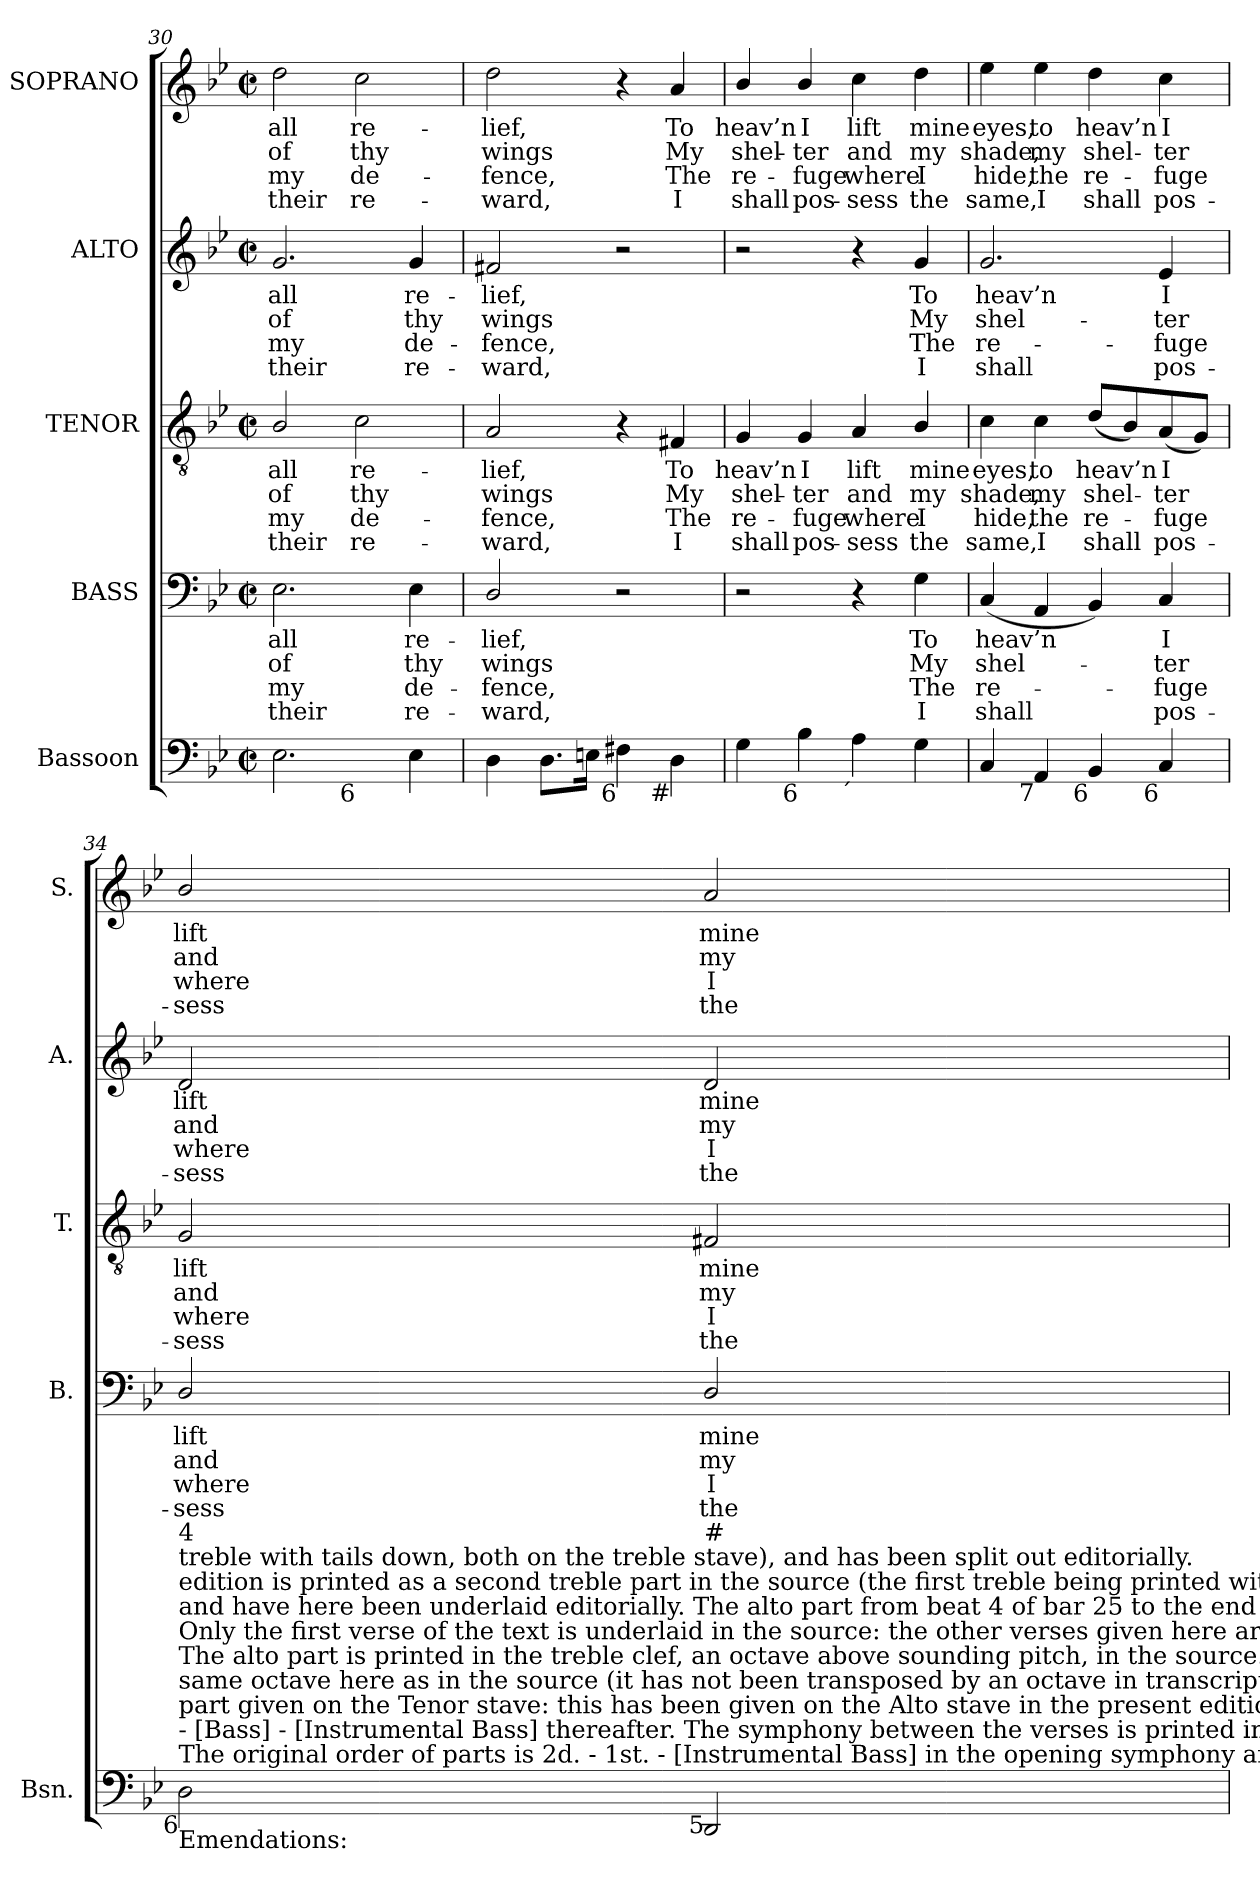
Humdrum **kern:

**kern	**kern	**text	**text	**text	**text	**kern	**text	**text	**text	**text	**kern	**text	**text	**text	**text	**kern	**text	**text	**text	**text
*part5	*part4	*part4	*part4	*part4	*part4	*part3	*part3	*part3	*part3	*part3	*part2	*part2	*part2	*part2	*part2	*part1	*part1	*part1	*part1	*part1
*staff5	*staff4	*staff4	*staff4	*staff4	*staff4	*staff3	*staff3	*staff3	*staff3	*staff3	*staff2	*staff2	*staff2	*staff2	*staff2	*staff1	*staff1	*staff1	*staff1	*staff1
*I"Bassoon	*I"BASS	*	*	*	*	*I"TENOR	*	*	*	*	*I"ALTO	*	*	*	*	*I"SOPRANO	*	*	*	*
*I'Bsn.	*I'B.	*	*	*	*	*I'T.	*	*	*	*	*I'A.	*	*	*	*	*I'S.	*	*	*	*
*clefF4	*clefF4	*	*	*	*	*clefGv2	*	*	*	*	*clefG2	*	*	*	*	*clefG2	*	*	*	*
*	*	*	*	*	*	*ITrd7c12	*	*	*	*	*	*	*	*	*	*	*	*	*	*
*k[b-e-]	*k[b-e-]	*	*	*	*	*k[b-e-]	*	*	*	*	*k[b-e-]	*	*	*	*	*k[b-e-]	*	*	*	*
*g:	*g:	*	*	*	*	*g:	*	*	*	*	*g:	*	*	*	*	*g:	*	*	*	*
*M2/2	*M2/2	*	*	*	*	*M2/2	*	*	*	*	*M2/2	*	*	*	*	*M2/2	*	*	*	*
*met(c|)	*met(c|)	*	*	*	*	*met(c|)	*	*	*	*	*met(c|)	*	*	*	*	*met(c|)	*	*	*	*
=30	=30	=30	=30	=30	=30	=30	=30	=30	=30	=30	=30	=30	=30	=30	=30	=30	=30	=30	=30	=30
!	!	!LO:LY:b:color=#000000	!LO:LY:b:color=#000000	!LO:LY:b:color=#000000	!LO:LY:b:color=#000000	!	!	!	!	!	!	!	!	!	!	!	!	!	!	!
!	!	!	!	!	!	!	!LO:LY:b:color=#000000	!LO:LY:b:color=#000000	!LO:LY:b:color=#000000	!LO:LY:b:color=#000000	!	!	!	!	!	!	!	!	!	!
!	!	!	!	!	!	!	!	!	!	!	!	!LO:LY:b:color=#000000	!LO:LY:b:color=#000000	!LO:LY:b:color=#000000	!LO:LY:b:color=#000000	!	!	!	!	!
!LO:TX:b:rj:t=7	!	!	!	!	!	!	!	!	!	!	!	!	!	!	!	!	!	!	!	!
!	!	!	!	!	!	!	!	!	!	!	!	!	!	!	!	!	!LO:LY:b:color=#000000	!LO:LY:b:color=#000000	!LO:LY:b:color=#000000	!LO:LY:b:color=#000000
*^	*	*	*	*	*	*	*	*	*	*	*	*	*	*	*	*	*	*	*	*
2.E-i\	2ryy	2.E-i\	all	of	my	their	2BB-i/	all	of	my	their	2.gi/	all	of	my	their	2ddi\	all	of	my	their
!	!	!	!	!	!	!	!	!LO:LY:b:color=#000000	!LO:LY:b:color=#000000	!LO:LY:b:color=#000000	!LO:LY:b:color=#000000	!	!	!	!	!	!	!	!	!	!
!	!LO:TX:b:rj:t=6	!	!	!	!	!	!	!	!	!	!	!	!	!	!	!	!	!	!	!	!
!	!	!	!	!	!	!	!	!	!	!	!	!	!	!	!	!	!	!LO:LY:b:color=#000000	!LO:LY:b:color=#000000	!LO:LY:b:color=#000000	!LO:LY:b:color=#000000
.	2ryy	.	.	.	.	.	2Ci\	re-	thy	de-	-re-	.	.	.	.	.	2cci\	re-	thy	de-	-re-
!	!	!	!LO:LY:b:color=#000000	!LO:LY:b:color=#000000	!LO:LY:b:color=#000000	!LO:LY:b:color=#000000	!	!	!	!	!	!	!	!	!	!	!	!	!	!	!
!	!	!	!	!	!	!	!	!	!	!	!	!	!LO:LY:b:color=#000000	!LO:LY:b:color=#000000	!LO:LY:b:color=#000000	!LO:LY:b:color=#000000	!	!	!	!	!
4E-i\	.	4E-i\	re-	thy	de-	-re-	.	.	.	.	.	4gi/	re-	thy	de-	-re-	.	.	.	.	.
*v	*v	*	*	*	*	*	*	*	*	*	*	*	*	*	*	*	*	*	*	*	*
=31	=31	=31	=31	=31	=31	=31	=31	=31	=31	=31	=31	=31	=31	=31	=31	=31	=31	=31	=31	=31
*^	*	*	*	*	*	*	*	*	*	*	*	*	*	*	*	*	*	*	*	*
!	!	!	!LO:LY:b:color=#000000	!LO:LY:b:color=#000000	!LO:LY:b:color=#000000	!LO:LY:b:color=#000000	!	!	!	!	!	!	!	!	!	!	!	!	!	!	!
*v	*v	*	*	*	*	*	*	*	*	*	*	*	*	*	*	*	*	*	*	*	*
*^	*	*	*	*	*	*	*	*	*	*	*	*	*	*	*	*	*	*	*	*
!	!	!	!	!	!	!	!	!LO:LY:b:color=#000000	!LO:LY:b:color=#000000	!LO:LY:b:color=#000000	!LO:LY:b:color=#000000	!	!	!	!	!	!	!	!	!	!
*v	*v	*	*	*	*	*	*	*	*	*	*	*	*	*	*	*	*	*	*	*	*
*^	*	*	*	*	*	*	*	*	*	*	*	*	*	*	*	*	*	*	*	*
!	!	!	!	!	!	!	!	!	!	!	!	!	!LO:LY:b:color=#000000	!LO:LY:b:color=#000000	!LO:LY:b:color=#000000	!LO:LY:b:color=#000000	!	!	!	!	!
*v	*v	*	*	*	*	*	*	*	*	*	*	*	*	*	*	*	*	*	*	*	*
*^	*	*	*	*	*	*	*	*	*	*	*	*	*	*	*	*	*	*	*	*
!LO:TX:b:rj:t=#	!	!	!	!	!	!	!	!	!	!	!	!	!	!	!	!	!	!	!	!	!
!	!	!	!	!	!	!	!	!	!	!	!	!	!	!	!	!	!	!LO:LY:b:color=#000000	!LO:LY:b:color=#000000	!LO:LY:b:color=#000000	!LO:LY:b:color=#000000
*v	*v	*	*	*	*	*	*	*	*	*	*	*	*	*	*	*	*	*	*	*	*
4Di\	2Di/	-lief,	wings	-fence,	ward,	2AAi/	-lief,	wings	-fence,	ward,	2f#Xi/	-lief,	wings	-fence,	ward,	2ddi\	-lief,	wings	-fence,	ward,
8.Di\L	.	.	.	.	.	.	.	.	.	.	.	.	.	.	.	.	.	.	.	.
16Eni\Jk	.	.	.	.	.	.	.	.	.	.	.	.	.	.	.	.	.	.	.	.
!LO:TX:b:rj:t=6	!	!	!	!	!	!	!	!	!	!	!	!	!	!	!	!	!	!	!	!
4F#Xi\	2r	.	.	.	.	4r	.	.	.	.	2r	.	.	.	.	4r	.	.	.	.
!	!	!	!	!	!	!	!LO:LY:b:color=#000000	!LO:LY:b:color=#000000	!LO:LY:b:color=#000000	!LO:LY:b:color=#000000	!	!	!	!	!	!	!	!	!	!
!LO:TX:b:rj:t=#	!	!	!	!	!	!	!	!	!	!	!	!	!	!	!	!	!	!	!	!
!	!	!	!	!	!	!	!	!	!	!	!	!	!	!	!	!	!LO:LY:b:color=#000000	!LO:LY:b:color=#000000	!LO:LY:b:color=#000000	!LO:LY:b:color=#000000
4Di\	.	.	.	.	.	4FF#Xi/	To	My	The	I	.	.	.	.	.	4ai/	To	My	The	I
=32	=32	=32	=32	=32	=32	=32	=32	=32	=32	=32	=32	=32	=32	=32	=32	=32	=32	=32	=32	=32
!	!	!	!	!	!	!	!LO:LY:b:color=#000000	!LO:LY:b:color=#000000	!LO:LY:b:color=#000000	!LO:LY:b:color=#000000	!	!	!	!	!	!	!	!	!	!
!	!	!	!	!	!	!	!	!	!	!	!	!	!	!	!	!	!LO:LY:b:color=#000000	!LO:LY:b:color=#000000	!LO:LY:b:color=#000000	!LO:LY:b:color=#000000
4Gi\	2r	.	.	.	.	4GGi/	heav’n	shel-	re-	-shall	2r	.	.	.	.	4b-i/	heav’n	shel-	re-	-shall
!	!	!	!	!	!	!	!LO:LY:b:color=#000000	!LO:LY:b:color=#000000	!LO:LY:b:color=#000000	!LO:LY:b:color=#000000	!	!	!	!	!	!	!	!	!	!
!LO:TX:b:rj:t=6	!	!	!	!	!	!	!	!	!	!	!	!	!	!	!	!	!	!	!	!
!	!	!	!	!	!	!	!	!	!	!	!	!	!	!	!	!	!LO:LY:b:color=#000000	!LO:LY:b:color=#000000	!LO:LY:b:color=#000000	!LO:LY:b:color=#000000
4B-i\	.	.	.	.	.	4GGi/	I	-ter	fuge	pos-	.	.	.	.	.	4b-i/	I	-ter	fuge	pos-
!	!	!	!	!	!	!	!LO:LY:b:color=#000000	!LO:LY:b:color=#000000	!LO:LY:b:color=#000000	!LO:LY:b:color=#000000	!	!	!	!	!	!	!	!	!	!
!LO:TX:b:rj:t=´	!	!	!	!	!	!	!	!	!	!	!	!	!	!	!	!	!	!	!	!
!	!	!	!	!	!	!	!	!	!	!	!	!	!	!	!	!	!LO:LY:b:color=#000000	!LO:LY:b:color=#000000	!LO:LY:b:color=#000000	!LO:LY:b:color=#000000
4Ai\	4r	.	.	.	.	4AAi/	lift	and	-where	sess	4r	.	.	.	.	4cci\	lift	and	-where	sess
!	!	!LO:LY:b:color=#000000	!LO:LY:b:color=#000000	!LO:LY:b:color=#000000	!LO:LY:b:color=#000000	!	!	!	!	!	!	!	!	!	!	!	!	!	!	!
!	!	!	!	!	!	!	!LO:LY:b:color=#000000	!LO:LY:b:color=#000000	!LO:LY:b:color=#000000	!LO:LY:b:color=#000000	!	!	!	!	!	!	!	!	!	!
!	!	!	!	!	!	!	!	!	!	!	!	!LO:LY:b:color=#000000	!LO:LY:b:color=#000000	!LO:LY:b:color=#000000	!LO:LY:b:color=#000000	!	!	!	!	!
!	!	!	!	!	!	!	!	!	!	!	!	!	!	!	!	!	!LO:LY:b:color=#000000	!LO:LY:b:color=#000000	!LO:LY:b:color=#000000	!LO:LY:b:color=#000000
4Gi\	4Gi\	To	My	The	I	4BB-i/	mine	my	I	the	4gi/	To	My	The	I	4ddi\	mine	my	I	the
=33	=33	=33	=33	=33	=33	=33	=33	=33	=33	=33	=33	=33	=33	=33	=33	=33	=33	=33	=33	=33
!	!	!LO:LY:b:color=#000000	!LO:LY:b:color=#000000	!LO:LY:b:color=#000000	!LO:LY:b:color=#000000	!	!	!	!	!	!	!	!	!	!	!	!	!	!	!
!	!	!	!	!	!	!	!LO:LY:b:color=#000000	!LO:LY:b:color=#000000	!LO:LY:b:color=#000000	!LO:LY:b:color=#000000	!	!	!	!	!	!	!	!	!	!
!	!	!	!	!	!	!	!	!	!	!	!	!LO:LY:b:color=#000000	!LO:LY:b:color=#000000	!LO:LY:b:color=#000000	!LO:LY:b:color=#000000	!	!	!	!	!
!	!	!	!	!	!	!	!	!	!	!	!	!	!	!	!	!	!LO:LY:b:color=#000000	!LO:LY:b:color=#000000	!LO:LY:b:color=#000000	!LO:LY:b:color=#000000
4Ci/	(4Ci/	heav’n	shel-	re-	-shall	4Ci\	eyes,	shade,	hide,	same,	2.gi/	heav’n	shel-	re-	-shall	4ee-i\	eyes,	shade,	hide,	same,
!	!	!	!	!	!	!	!LO:LY:b:color=#000000	!LO:LY:b:color=#000000	!LO:LY:b:color=#000000	!LO:LY:b:color=#000000	!	!	!	!	!	!	!	!	!	!
!LO:TX:b:rj:t=7	!	!	!	!	!	!	!	!	!	!	!	!	!	!	!	!	!	!	!	!
!	!	!	!	!	!	!	!	!	!	!	!	!	!	!	!	!	!LO:LY:b:color=#000000	!LO:LY:b:color=#000000	!LO:LY:b:color=#000000	!LO:LY:b:color=#000000
4AAi/	4AAi/	.	.	.	.	4Ci\	to	my	the	I	.	.	.	.	.	4ee-i\	to	my	the	I
!	!	!	!	!	!	!	!LO:LY:b:color=#000000	!LO:LY:b:color=#000000	!LO:LY:b:color=#000000	!LO:LY:b:color=#000000	!	!	!	!	!	!	!	!	!	!
!LO:TX:b:rj:t=6	!	!	!	!	!	!	!	!	!	!	!	!	!	!	!	!	!	!	!	!
!	!	!	!	!	!	!	!	!	!	!	!	!	!	!	!	!	!LO:LY:b:color=#000000	!LO:LY:b:color=#000000	!LO:LY:b:color=#000000	!LO:LY:b:color=#000000
4BB-i/	4BB-i/)	.	.	.	.	(8Di/L	heav’n	shel-	re-	-shall	.	.	.	.	.	4ddi\	heav’n	shel-	re-	-shall
.	.	.	.	.	.	8BB-i/)	.	.	.	.	.	.	.	.	.	.	.	.	.	.
!	!	!LO:LY:b:color=#000000	!LO:LY:b:color=#000000	!LO:LY:b:color=#000000	!LO:LY:b:color=#000000	!	!	!	!	!	!	!	!	!	!	!	!	!	!	!
!	!	!	!	!	!	!	!LO:LY:b:color=#000000	!LO:LY:b:color=#000000	!LO:LY:b:color=#000000	!LO:LY:b:color=#000000	!	!	!	!	!	!	!	!	!	!
!	!	!	!	!	!	!	!	!	!	!	!	!LO:LY:b:color=#000000	!LO:LY:b:color=#000000	!LO:LY:b:color=#000000	!LO:LY:b:color=#000000	!	!	!	!	!
!LO:TX:b:rj:t=6	!	!	!	!	!	!	!	!	!	!	!	!	!	!	!	!	!	!	!	!
!	!	!	!	!	!	!	!	!	!	!	!	!	!	!	!	!	!LO:LY:b:color=#000000	!LO:LY:b:color=#000000	!LO:LY:b:color=#000000	!LO:LY:b:color=#000000
4Ci/	4Ci/	I	-ter	fuge	pos-	(8AAi/	I	-ter	fuge	pos-	4e-i/	I	-ter	fuge	pos-	4cci\	I	-ter	fuge	pos-
.	.	.	.	.	.	8GGi/J)	.	.	.	.	.	.	.	.	.	.	.	.	.	.
!!LO:PB:g=z
=34	=34	=34	=34	=34	=34	=34	=34	=34	=34	=34	=34	=34	=34	=34	=34	=34	=34	=34	=34	=34
!	!	!LO:LY:b:color=#000000	!LO:LY:b:color=#000000	!LO:LY:b:color=#000000	!LO:LY:b:color=#000000	!	!	!	!	!	!	!	!	!	!	!	!	!	!	!
!	!	!	!	!	!	!	!LO:LY:b:color=#000000	!LO:LY:b:color=#000000	!LO:LY:b:color=#000000	!LO:LY:b:color=#000000	!	!	!	!	!	!	!	!	!	!
!	!	!	!	!	!	!	!	!	!	!	!	!LO:LY:b:color=#000000	!LO:LY:b:color=#000000	!LO:LY:b:color=#000000	!LO:LY:b:color=#000000	!	!	!	!	!
!LO:TX:b:t=Emendations&colon;	!	!	!	!	!	!	!	!	!	!	!	!	!	!	!	!	!	!	!	!
!LO:TX:t=The original order of parts is 2d. - 1st. - [Instrumental Bass] in the opening symphony and Tenor - [Alto] - Treble	!	!	!	!	!	!	!	!	!	!	!	!	!	!	!	!	!	!	!	!
!LO:TX:t=- [Bass] - [Instrumental Bass] thereafter. The symphony between the verses is printed in the source with the 2nd.	!	!	!	!	!	!	!	!	!	!	!	!	!	!	!	!	!	!	!	!
!LO:TX:t=part given on the Tenor stave&colon; this has been given on the Alto stave in the present edition, and is given at the	!	!	!	!	!	!	!	!	!	!	!	!	!	!	!	!	!	!	!	!
!LO:TX:t=same octave here as in the source (it has not been transposed by an octave in transcription).	!	!	!	!	!	!	!	!	!	!	!	!	!	!	!	!	!	!	!	!
!LO:TX:t=The alto part is printed in the treble clef, an octave above sounding pitch, in the source.	!	!	!	!	!	!	!	!	!	!	!	!	!	!	!	!	!	!	!	!
!LO:TX:t=Only the first verse of the text is underlaid in the source&colon; the other verses given here are printed after the music	!	!	!	!	!	!	!	!	!	!	!	!	!	!	!	!	!	!	!	!
!LO:TX:t=and have here been underlaid editorially. The alto part from beat 4 of bar 25 to the end of bar 27 in the present	!	!	!	!	!	!	!	!	!	!	!	!	!	!	!	!	!	!	!	!
!LO:TX:t=edition is printed as a second treble part in the source (the first treble being printed with tails up, and the second	!	!	!	!	!	!	!	!	!	!	!	!	!	!	!	!	!	!	!	!
!LO:TX:t=treble with tails down, both on the treble stave), and has been split out editorially.	!	!	!	!	!	!	!	!	!	!	!	!	!	!	!	!	!	!	!	!
!LO:TX:b:rj:t=6	!	!	!	!	!	!	!	!	!	!	!	!	!	!	!	!	!	!	!	!
!LO:TX:t=4	!	!	!	!	!	!	!	!	!	!	!	!	!	!	!	!	!	!	!	!
!	!	!	!	!	!	!	!	!	!	!	!	!	!	!	!	!	!LO:LY:b:color=#000000	!LO:LY:b:color=#000000	!LO:LY:b:color=#000000	!LO:LY:b:color=#000000
2Di\	2Di/	lift	and	-where	sess	2GGi/	lift	and	-where	sess	2di/	lift	and	-where	sess	2b-i/	lift	and	-where	sess
!	!	!LO:LY:b:color=#000000	!LO:LY:b:color=#000000	!LO:LY:b:color=#000000	!LO:LY:b:color=#000000	!	!	!	!	!	!	!	!	!	!	!	!	!	!	!
!	!	!	!	!	!	!	!LO:LY:b:color=#000000	!LO:LY:b:color=#000000	!LO:LY:b:color=#000000	!LO:LY:b:color=#000000	!	!	!	!	!	!	!	!	!	!
!	!	!	!	!	!	!	!	!	!	!	!	!LO:LY:b:color=#000000	!LO:LY:b:color=#000000	!LO:LY:b:color=#000000	!LO:LY:b:color=#000000	!	!	!	!	!
!LO:TX:b:rj:t=5	!	!	!	!	!	!	!	!	!	!	!	!	!	!	!	!	!	!	!	!
!LO:TX:t=#	!	!	!	!	!	!	!	!	!	!	!	!	!	!	!	!	!	!	!	!
!	!	!	!	!	!	!	!	!	!	!	!	!	!	!	!	!	!LO:LY:b:color=#000000	!LO:LY:b:color=#000000	!LO:LY:b:color=#000000	!LO:LY:b:color=#000000
2DDi/	2Di/	mine	my	I	the	2FF#Xi/	mine	my	I	the	2di/	mine	my	I	the	2ai/	mine	my	I	the
=	=	=	=	=	=	=	=	=	=	=	=	=	=	=	=	=	=	=	=	=
*-	*-	*-	*-	*-	*-	*-	*-	*-	*-	*-	*-	*-	*-	*-	*-	*-	*-	*-	*-	*-
